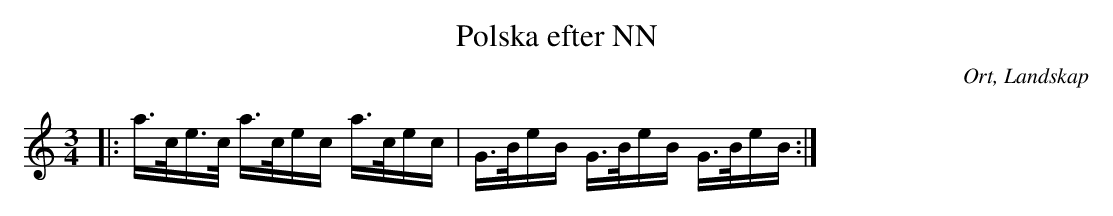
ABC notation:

X:1
T:Polska efter NN
O:Ort, Landskap
M:3/4
L:1/16
K:C
|: a>ce>c a>cec a>cec|G>BeB G>BeB G>BeB:|
